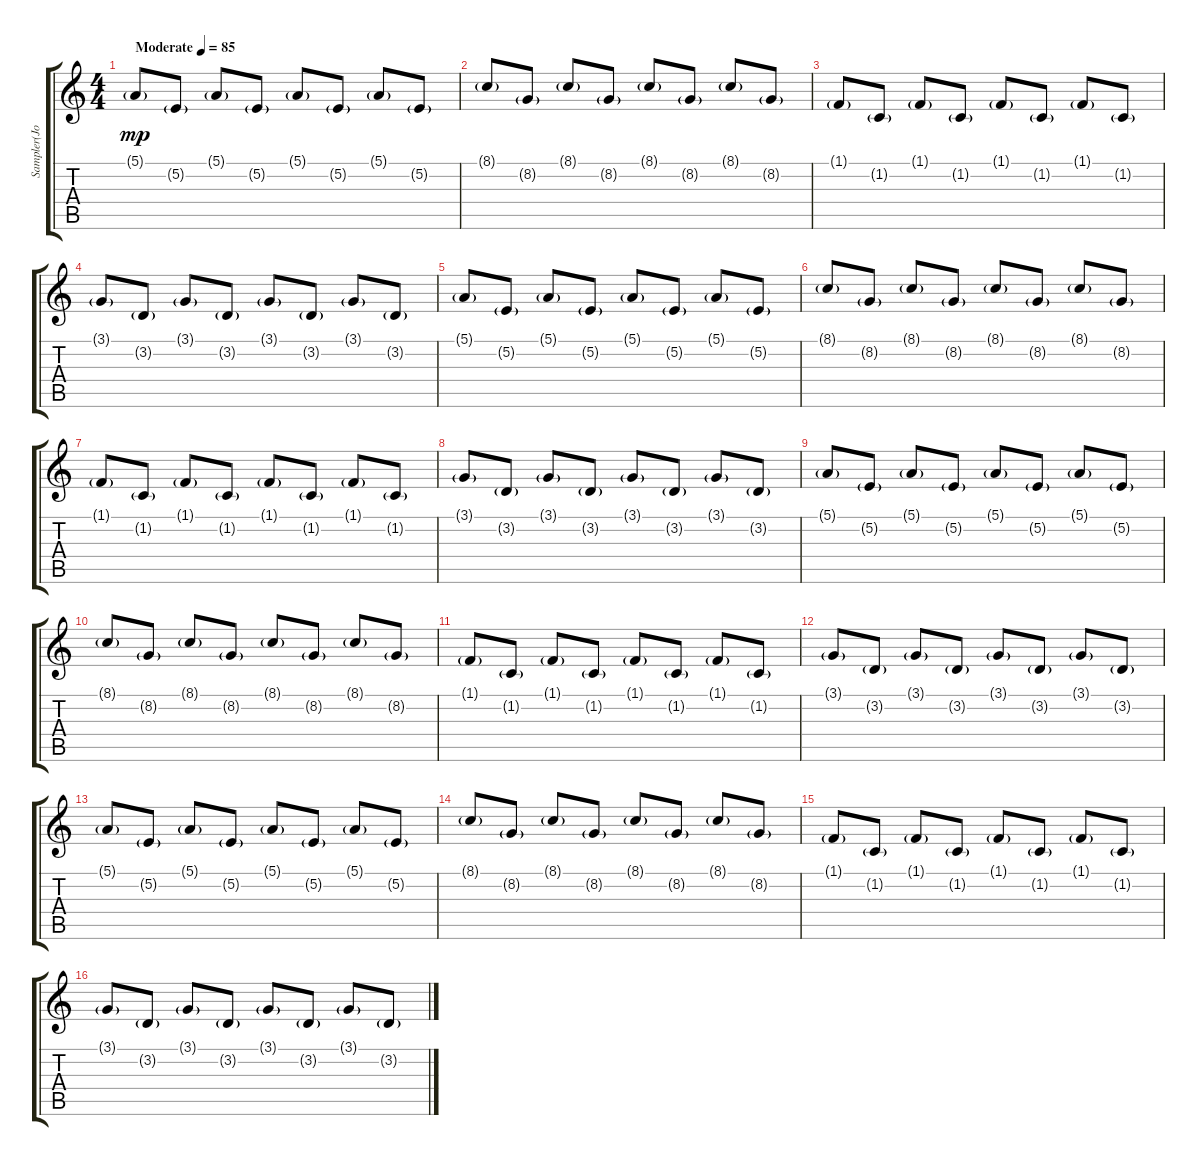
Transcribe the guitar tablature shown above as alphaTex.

\track ("Sampler(Joseph Hahn)" "Sampler(Jo") {instrument pad1newage}
\staff {score tabs}
\tuning (E4 B3 G3 D3 A2 E2) {hide}
\ts (4 4)
\tempo (85 "Moderate")
\clef g2
\ks c
5.1{g}.8{dy mp instrument pad1newage} 5.2{g}.8 5.1{g}.8 5.2{g}.8 5.1{g}.8 5.2{g}.8 5.1{g}.8 5.2{g}.8 |
8.1{g}.8 8.2{g}.8 8.1{g}.8 8.2{g}.8 8.1{g}.8 8.2{g}.8 8.1{g}.8 8.2{g}.8 |
1.1{g}.8 1.2{g}.8 1.1{g}.8 1.2{g}.8 1.1{g}.8 1.2{g}.8 1.1{g}.8 1.2{g}.8 |
3.1{g}.8 3.2{g}.8 3.1{g}.8 3.2{g}.8 3.1{g}.8 3.2{g}.8 3.1{g}.8 3.2{g}.8 |
5.1{g}.8 5.2{g}.8 5.1{g}.8 5.2{g}.8 5.1{g}.8 5.2{g}.8 5.1{g}.8 5.2{g}.8 |
8.1{g}.8 8.2{g}.8 8.1{g}.8 8.2{g}.8 8.1{g}.8 8.2{g}.8 8.1{g}.8 8.2{g}.8 |
1.1{g}.8 1.2{g}.8 1.1{g}.8 1.2{g}.8 1.1{g}.8 1.2{g}.8 1.1{g}.8 1.2{g}.8 |
3.1{g}.8 3.2{g}.8 3.1{g}.8 3.2{g}.8 3.1{g}.8 3.2{g}.8 3.1{g}.8 3.2{g}.8 |
5.1{g}.8{volume 7} 5.2{g}.8 5.1{g}.8 5.2{g}.8 5.1{g}.8 5.2{g}.8 5.1{g}.8 5.2{g}.8 |
8.1{g}.8 8.2{g}.8 8.1{g}.8 8.2{g}.8 8.1{g}.8 8.2{g}.8 8.1{g}.8 8.2{g}.8 |
1.1{g}.8 1.2{g}.8 1.1{g}.8 1.2{g}.8 1.1{g}.8 1.2{g}.8 1.1{g}.8 1.2{g}.8 |
3.1{g}.8 3.2{g}.8 3.1{g}.8 3.2{g}.8 3.1{g}.8 3.2{g}.8 3.1{g}.8 3.2{g}.8 |
5.1{g}.8{volume 7} 5.2{g}.8 5.1{g}.8 5.2{g}.8 5.1{g}.8 5.2{g}.8 5.1{g}.8 5.2{g}.8 |
8.1{g}.8 8.2{g}.8 8.1{g}.8 8.2{g}.8 8.1{g}.8 8.2{g}.8 8.1{g}.8 8.2{g}.8 |
1.1{g}.8 1.2{g}.8 1.1{g}.8 1.2{g}.8 1.1{g}.8 1.2{g}.8 1.1{g}.8 1.2{g}.8 |
3.1{g}.8 3.2{g}.8 3.1{g}.8 3.2{g}.8 3.1{g}.8 3.2{g}.8 3.1{g}.8 3.2{g}.8
